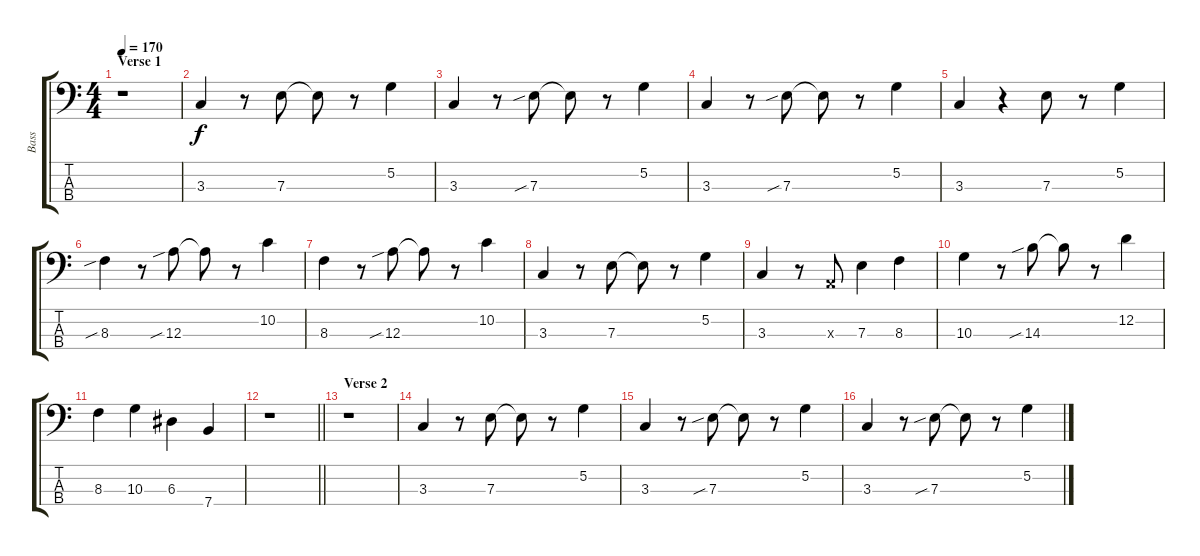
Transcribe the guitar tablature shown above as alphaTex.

\track ("Bass" "Bass") {instrument acousticbass}
\staff {score tabs}
\tuning (G2 D2 A1 E1) {hide}
\ts (4 4)
\section ("" "Verse 1")
\tempo 170
\clef f4
\ks c
r.1{dy f instrument acousticbass} |
3.3.4 r.8 7.3.8 7.3{t}.8 r.8 5.2.4 |
3.3.4 r.8 7.3{sib}.8 7.3{t}.8 r.8 5.2.4 |
3.3.4 r.8 7.3{sib}.8 7.3{t}.8 r.8 5.2.4 |
3.3.4 r.4 7.3.8 r.8 5.2.4 |
8.3{sib}.4 r.8 12.3{sib}.8 12.3{t}.8 r.8 10.2.4 |
8.3.4 r.8 12.3{sib}.8 12.3{t}.8 r.8 10.2.4 |
3.3.4 r.8 7.3.8 7.3{t}.8 r.8 5.2.4 |
3.3.4 r.8 0.3{x}.8 7.3.4 8.3.4 |
10.3.4 r.8 14.3{sib}.8 14.3{t}.8 r.8 12.2.4 |
8.3.4 10.3.4 6.3.4 7.4.4 |
\barLineRight lightlight
r.1 |
\section ("" "Verse 2")
r.1 |
3.3.4 r.8 7.3.8 7.3{t}.8 r.8 5.2.4 |
3.3.4 r.8 7.3{sib}.8 7.3{t}.8 r.8 5.2.4 |
3.3.4 r.8 7.3{sib}.8 7.3{t}.8 r.8 5.2.4
